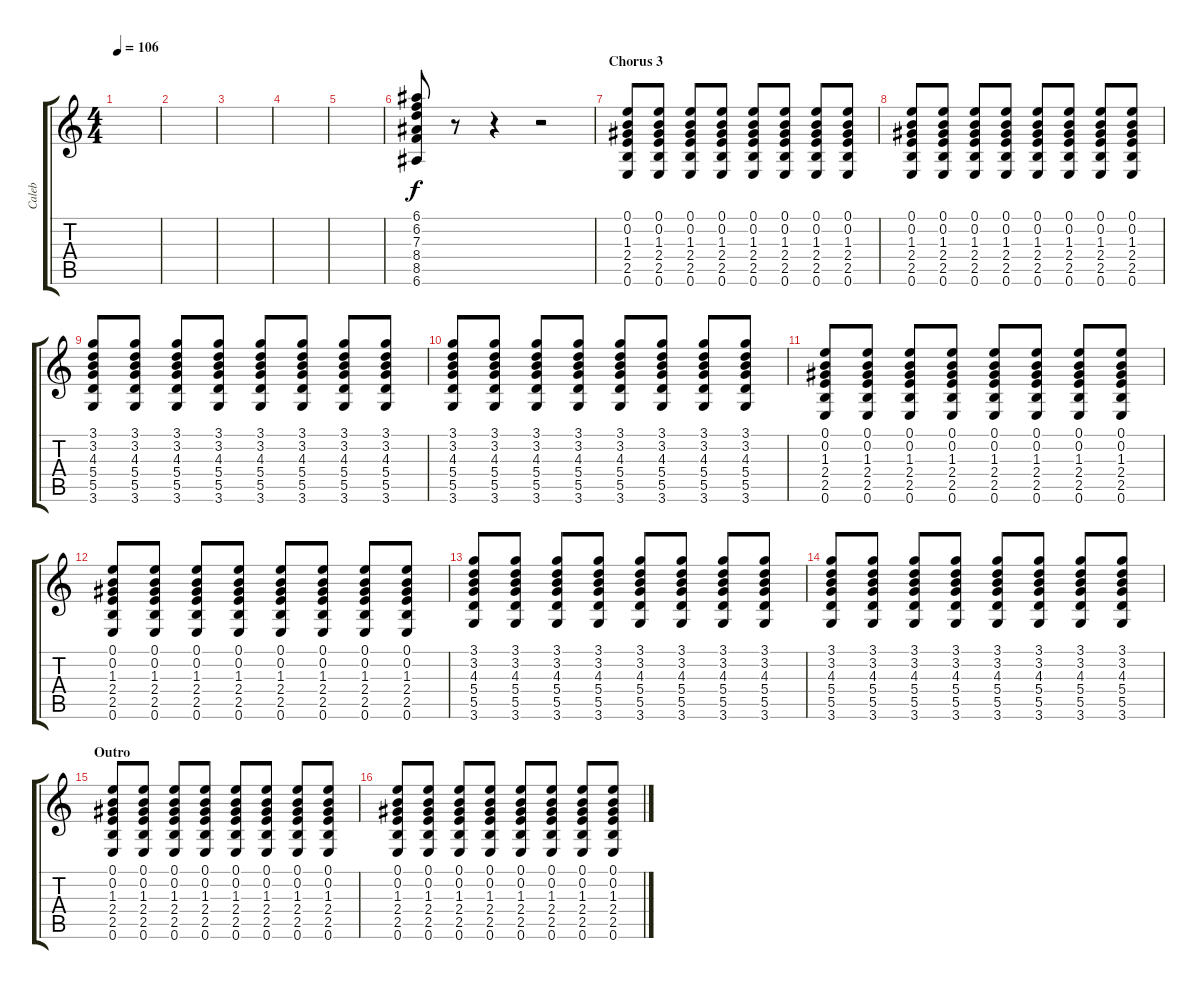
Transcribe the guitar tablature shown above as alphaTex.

\track ("Caleb" "Caleb") {instrument overdrivenguitar}
\staff {score tabs}
\tuning (E4 B3 G3 D3 A2 E2) {hide}
\ts (4 4)
\tempo 106
\clef g2
\ks c
|
|
|
|
|
(6.1 6.2 7.3 8.4 8.5 6.6).8 r.8 r.4 r.2 |
\section ("" "Chorus 3")
(0.1 0.2 1.3 2.4 2.5 0.6).8{instrument distortionguitar} (0.1 0.2 1.3 2.4 2.5 0.6).8 (0.1 0.2 1.3 2.4 2.5 0.6).8 (0.1 0.2 1.3 2.4 2.5 0.6).8 (0.1 0.2 1.3 2.4 2.5 0.6).8 (0.1 0.2 1.3 2.4 2.5 0.6).8 (0.1 0.2 1.3 2.4 2.5 0.6).8 (0.1 0.2 1.3 2.4 2.5 0.6).8 |
(0.1 0.2 1.3 2.4 2.5 0.6).8{instrument distortionguitar} (0.1 0.2 1.3 2.4 2.5 0.6).8 (0.1 0.2 1.3 2.4 2.5 0.6).8 (0.1 0.2 1.3 2.4 2.5 0.6).8 (0.1 0.2 1.3 2.4 2.5 0.6).8 (0.1 0.2 1.3 2.4 2.5 0.6).8 (0.1 0.2 1.3 2.4 2.5 0.6).8 (0.1 0.2 1.3 2.4 2.5 0.6).8 |
(3.1 3.2 4.3 5.4 5.5 3.6).8{instrument distortionguitar} (3.1 3.2 4.3 5.4 5.5 3.6).8 (3.1 3.2 4.3 5.4 5.5 3.6).8 (3.1 3.2 4.3 5.4 5.5 3.6).8 (3.1 3.2 4.3 5.4 5.5 3.6).8 (3.1 3.2 4.3 5.4 5.5 3.6).8 (3.1 3.2 4.3 5.4 5.5 3.6).8 (3.1 3.2 4.3 5.4 5.5 3.6).8 |
(3.1 3.2 4.3 5.4 5.5 3.6).8{instrument distortionguitar} (3.1 3.2 4.3 5.4 5.5 3.6).8 (3.1 3.2 4.3 5.4 5.5 3.6).8 (3.1 3.2 4.3 5.4 5.5 3.6).8 (3.1 3.2 4.3 5.4 5.5 3.6).8 (3.1 3.2 4.3 5.4 5.5 3.6).8 (3.1 3.2 4.3 5.4 5.5 3.6).8 (3.1 3.2 4.3 5.4 5.5 3.6).8 |
(0.1 0.2 1.3 2.4 2.5 0.6).8{instrument distortionguitar} (0.1 0.2 1.3 2.4 2.5 0.6).8 (0.1 0.2 1.3 2.4 2.5 0.6).8 (0.1 0.2 1.3 2.4 2.5 0.6).8 (0.1 0.2 1.3 2.4 2.5 0.6).8 (0.1 0.2 1.3 2.4 2.5 0.6).8 (0.1 0.2 1.3 2.4 2.5 0.6).8 (0.1 0.2 1.3 2.4 2.5 0.6).8 |
(0.1 0.2 1.3 2.4 2.5 0.6).8{instrument distortionguitar} (0.1 0.2 1.3 2.4 2.5 0.6).8 (0.1 0.2 1.3 2.4 2.5 0.6).8 (0.1 0.2 1.3 2.4 2.5 0.6).8 (0.1 0.2 1.3 2.4 2.5 0.6).8 (0.1 0.2 1.3 2.4 2.5 0.6).8 (0.1 0.2 1.3 2.4 2.5 0.6).8 (0.1 0.2 1.3 2.4 2.5 0.6).8 |
(3.1 3.2 4.3 5.4 5.5 3.6).8{instrument distortionguitar} (3.1 3.2 4.3 5.4 5.5 3.6).8 (3.1 3.2 4.3 5.4 5.5 3.6).8 (3.1 3.2 4.3 5.4 5.5 3.6).8 (3.1 3.2 4.3 5.4 5.5 3.6).8 (3.1 3.2 4.3 5.4 5.5 3.6).8 (3.1 3.2 4.3 5.4 5.5 3.6).8 (3.1 3.2 4.3 5.4 5.5 3.6).8 |
(3.1 3.2 4.3 5.4 5.5 3.6).8{instrument distortionguitar} (3.1 3.2 4.3 5.4 5.5 3.6).8 (3.1 3.2 4.3 5.4 5.5 3.6).8 (3.1 3.2 4.3 5.4 5.5 3.6).8 (3.1 3.2 4.3 5.4 5.5 3.6).8 (3.1 3.2 4.3 5.4 5.5 3.6).8 (3.1 3.2 4.3 5.4 5.5 3.6).8 (3.1 3.2 4.3 5.4 5.5 3.6).8 |
\section ("" "Outro")
(0.1 0.2 1.3 2.4 2.5 0.6).8{instrument distortionguitar} (0.1 0.2 1.3 2.4 2.5 0.6).8 (0.1 0.2 1.3 2.4 2.5 0.6).8 (0.1 0.2 1.3 2.4 2.5 0.6).8 (0.1 0.2 1.3 2.4 2.5 0.6).8 (0.1 0.2 1.3 2.4 2.5 0.6).8 (0.1 0.2 1.3 2.4 2.5 0.6).8 (0.1 0.2 1.3 2.4 2.5 0.6).8 |
(0.1 0.2 1.3 2.4 2.5 0.6).8{instrument distortionguitar} (0.1 0.2 1.3 2.4 2.5 0.6).8 (0.1 0.2 1.3 2.4 2.5 0.6).8 (0.1 0.2 1.3 2.4 2.5 0.6).8 (0.1 0.2 1.3 2.4 2.5 0.6).8 (0.1 0.2 1.3 2.4 2.5 0.6).8 (0.1 0.2 1.3 2.4 2.5 0.6).8 (0.1 0.2 1.3 2.4 2.5 0.6).8
